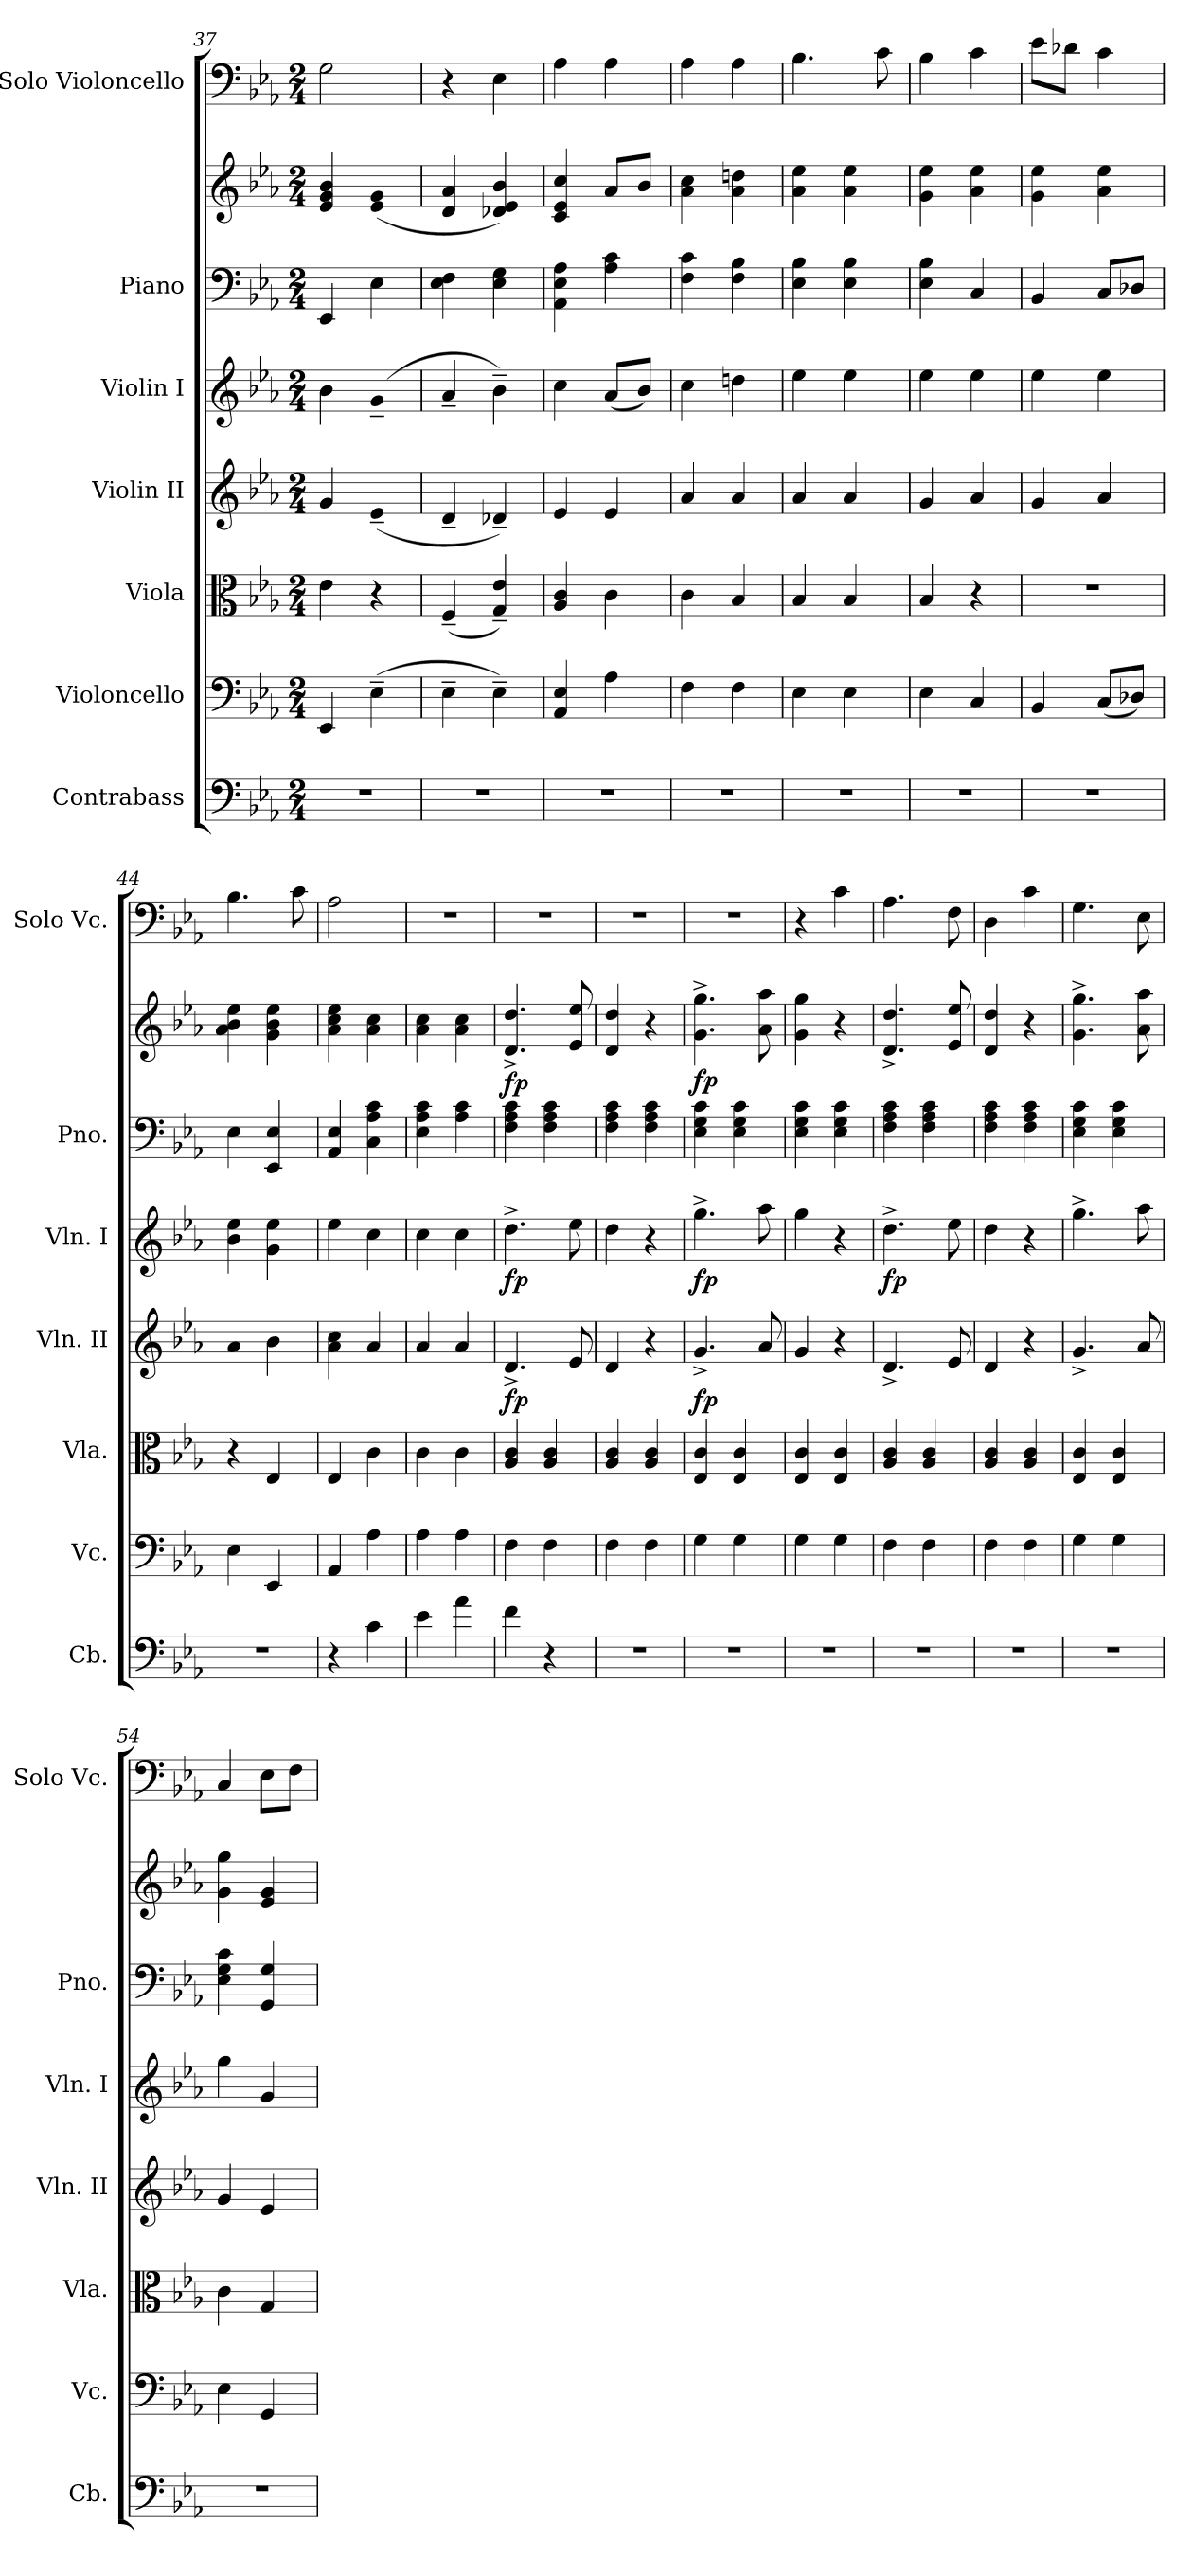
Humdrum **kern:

**kern	**kern	**kern	**kern	**dynam	**kern	**dynam	**kern	**kern	**dynam	**kern
*part7	*part6	*part5	*part4	*part4	*part3	*part3	*part2	*part2	*part2	*part1
*staff8	*staff7	*staff6	*staff5	*staff5	*staff4	*staff4	*staff3	*staff2	*staff2/3	*staff1
*I"Contrabass	*I"Violoncello	*I"Viola	*I"Violin II	*	*I"Violin I	*	*I"Piano	*	*	*I"Solo Violoncello
*I'Cb.	*I'Vc.	*I'Vla.	*I'Vln. II	*	*I'Vln. I	*	*I'Pno.	*	*	*I'Solo Vc.
*clefF4	*clefF4	*clefC3	*clefG2	*	*clefG2	*	*clefF4	*clefG2	*	*clefF4
*ITrd7c12	*	*	*	*	*	*	*	*	*	*
*k[b-e-a-]	*k[b-e-a-]	*k[b-e-a-]	*k[b-e-a-]	*	*k[b-e-a-]	*	*k[b-e-a-]	*k[b-e-a-]	*	*k[b-e-a-]
*M2/4	*M2/4	*M2/4	*M2/4	*	*M2/4	*	*M2/4	*M2/4	*	*M2/4
=37	=37	=37	=37	=37	=37	=37	=37	=37	=37	=37
2r	4EE-/	4e-\	4g/	.	4b-\	.	4EE-/	4e-/ 4g/ 4b-/	.	2G\
.	(>4E-~\	4r	(<4e-~/	.	(<4g~/	.	4E-\	(<4e-/ 4g/	.	.
=38	=38	=38	=38	=38	=38	=38	=38	=38	=38	=38
2r	4E-~\	(<4F~/	4d~/	.	4a-~/	.	4E-\ 4F\	4d/ 4a-/	.	4r
.	4E-~\)	4G/~ 4e-/~)	4d-X~/)	.	4b-~\)	.	4E-\ 4G\	4d-X/ 4e-/ 4b-/)	.	4E-\
!!LO:PB:g=z
=39	=39	=39	=39	=39	=39	=39	=39	=39	=39	=39
2r	4AA-/ 4E-/	4A-/ 4c/	4e-/	.	4cc\	.	4AA-\ 4E-\ 4A-\	4c/ 4e-/ 4cc/	.	4A-\
.	4A-\	4c\	4e-/	.	(<8a-/L	.	4A-\ 4c\	8a-/L	.	4A-\
.	.	.	.	.	8b-/J)	.	.	8b-/J	.	.
=40	=40	=40	=40	=40	=40	=40	=40	=40	=40	=40
2r	4F\	4c\	4a-/	.	4cc\	.	4F\ 4c\	4a-\ 4cc\	.	4A-\
.	4F\	4B-/	4a-/	.	4ddn\	.	4F\ 4B-\	4a-\ 4ddn\	.	4A-\
=41	=41	=41	=41	=41	=41	=41	=41	=41	=41	=41
2r	4E-\	4B-/	4a-/	.	4ee-\	.	4E-\ 4B-\	4a-\ 4ee-\	.	4.B-\
.	4E-\	4B-/	4a-/	.	4ee-\	.	4E-\ 4B-\	4a-\ 4ee-\	.	.
.	.	.	.	.	.	.	.	.	.	8c\
=42	=42	=42	=42	=42	=42	=42	=42	=42	=42	=42
2r	4E-\	4B-/	4g/	.	4ee-\	.	4E-\ 4B-\	4g\ 4ee-\	.	4B-\
.	4C/	4r	4a-/	.	4ee-\	.	4C/	4a-\ 4ee-\	.	4c\
=43	=43	=43	=43	=43	=43	=43	=43	=43	=43	=43
2r	4BB-/	2r	4g/	.	4ee-\	.	4BB-/	4g\ 4ee-\	.	8e-\L
.	.	.	.	.	.	.	.	.	.	8d-X\J
.	(<8C/L	.	4a-/	.	4ee-\	.	8C/L	4a-\ 4ee-\	.	4c\
.	8D-X/J)	.	.	.	.	.	8D-X/J	.	.	.
=44	=44	=44	=44	=44	=44	=44	=44	=44	=44	=44
2r	4E-\	4r	4a-/	.	4b-\ 4ee-\	.	4E-\	4a-\ 4b-\ 4ee-\	.	4.B-\
.	4EE-/	4E-/	4b-\	.	4g\ 4ee-\	.	4EE-/ 4E-/	4g\ 4b-\ 4ee-\	.	.
.	.	.	.	.	.	.	.	.	.	8c\
=45	=45	=45	=45	=45	=45	=45	=45	=45	=45	=45
4r	4AA-/	4E-/	4a-\ 4cc\	.	4ee-\	.	4AA-/ 4E-/	4a-\ 4cc\ 4ee-\	.	2A-\
4C\	4A-\	4c\	4a-/	.	4cc\	.	4C\ 4A-\ 4c\	4a-\ 4cc\	.	.
=46	=46	=46	=46	=46	=46	=46	=46	=46	=46	=46
4E-\	4A-\	4c\	4a-/	.	4cc\	.	4E-\ 4A-\ 4c\	4a-\ 4cc\	.	2r
4A-\	4A-\	4c\	4a-/	.	4cc\	.	4A-\ 4c\	4a-\ 4cc\	.	.
=47	=47	=47	=47	=47	=47	=47	=47	=47	=47	=47
!	!	!	!	!LO:DY:b	!	!LO:DY:b	!	!	!LO:DY:a=2	!
4F\	4F\	4A-/ 4c/	4.d^/	fp	4.dd^\	fp	4F\ 4A-\ 4c\	4.d/^ 4.dd/^	fp	2r
4r	4F\	4A-/ 4c/	.	.	.	.	4F\ 4A-\ 4c\	.	.	.
.	.	.	8e-/	.	8ee-\	.	.	8e-/ 8ee-/	.	.
=48	=48	=48	=48	=48	=48	=48	=48	=48	=48	=48
2r	4F\	4A-/ 4c/	4d/	.	4dd\	.	4F\ 4A-\ 4c\	4d/ 4dd/	.	2r
.	4F\	4A-/ 4c/	4r	.	4r	.	4F\ 4A-\ 4c\	4r	.	.
=49	=49	=49	=49	=49	=49	=49	=49	=49	=49	=49
!	!	!	!	!LO:DY:b	!	!LO:DY:b	!	!	!LO:DY:b	!
2r	4G\	4E-/ 4c/	4.g^/	fp	4.gg^\	fp	4E-\ 4G\ 4c\	4.g\^ 4.gg\^	fp	2r
.	4G\	4E-/ 4c/	.	.	.	.	4E-\ 4G\ 4c\	.	.	.
.	.	.	8a-/	.	8aa-\	.	.	8a-\ 8aa-\	.	.
=50	=50	=50	=50	=50	=50	=50	=50	=50	=50	=50
2r	4G\	4E-/ 4c/	4g/	.	4gg\	.	4E-\ 4G\ 4c\	4g\ 4gg\	.	4r
.	4G\	4E-/ 4c/	4r	.	4r	.	4E-\ 4G\ 4c\	4r	.	4c\
=51	=51	=51	=51	=51	=51	=51	=51	=51	=51	=51
!	!	!	!	!	!	!LO:DY:b	!	!	!	!
2r	4F\	4A-/ 4c/	4.d^/	.	4.dd^\	fp	4F\ 4A-\ 4c\	4.d/^ 4.dd/^	.	4.A-\
.	4F\	4A-/ 4c/	.	.	.	.	4F\ 4A-\ 4c\	.	.	.
.	.	.	8e-/	.	8ee-\	.	.	8e-/ 8ee-/	.	8F\
=52	=52	=52	=52	=52	=52	=52	=52	=52	=52	=52
2r	4F\	4A-/ 4c/	4d/	.	4dd\	.	4F\ 4A-\ 4c\	4d/ 4dd/	.	4D\
.	4F\	4A-/ 4c/	4r	.	4r	.	4F\ 4A-\ 4c\	4r	.	4c\
=53	=53	=53	=53	=53	=53	=53	=53	=53	=53	=53
2r	4G\	4E-/ 4c/	4.g^/	.	4.gg^\	.	4E-\ 4G\ 4c\	4.g\^ 4.gg\^	.	4.G\
.	4G\	4E-/ 4c/	.	.	.	.	4E-\ 4G\ 4c\	.	.	.
.	.	.	8a-/	.	8aa-\	.	.	8a-\ 8aa-\	.	8E-\
=54	=54	=54	=54	=54	=54	=54	=54	=54	=54	=54
2r	4E-\	4c\	4g/	.	4gg\	.	4E-\ 4G\ 4c\	4g\ 4gg\	.	4C/
.	4GG/	4G/	4e-/	.	4g/	.	4GG/ 4G/	4e-/ 4g/	.	8E-\L
.	.	.	.	.	.	.	.	.	.	8F\J
=	=	=	=	=	=	=	=	=	=	=
*-	*-	*-	*-	*-	*-	*-	*-	*-	*-	*-
